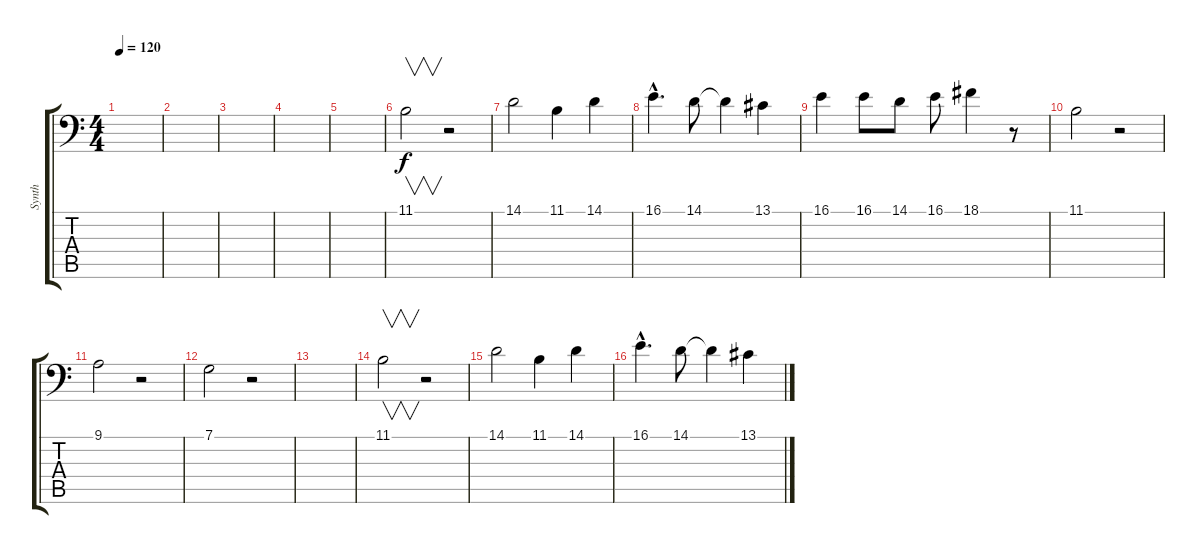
\track ("Synth" "Synth") {instrument synthbrass1}
\staff {score tabs}
\tuning (C3 G2 D2 A1 E1 B0) {hide}
\ts (4 4)
\tempo 120
\clef f4
\ks c
|
|
|
|
|
11.1.2{v} r.2 |
14.1.2 11.1.4 14.1.4 |
16.1{hac}.4{d} 14.1.8 14.1{t}.4 13.1.4 |
16.1.4 16.1.8 14.1.8 16.1.8 18.1.4 r.8 |
11.1.2 r.2 |
9.1.2 r.2 |
7.1.2 r.2 |
|
11.1.2{v} r.2 |
14.1.2 11.1.4 14.1.4 |
16.1{hac}.4{d} 14.1.8 14.1{t}.4 13.1.4
